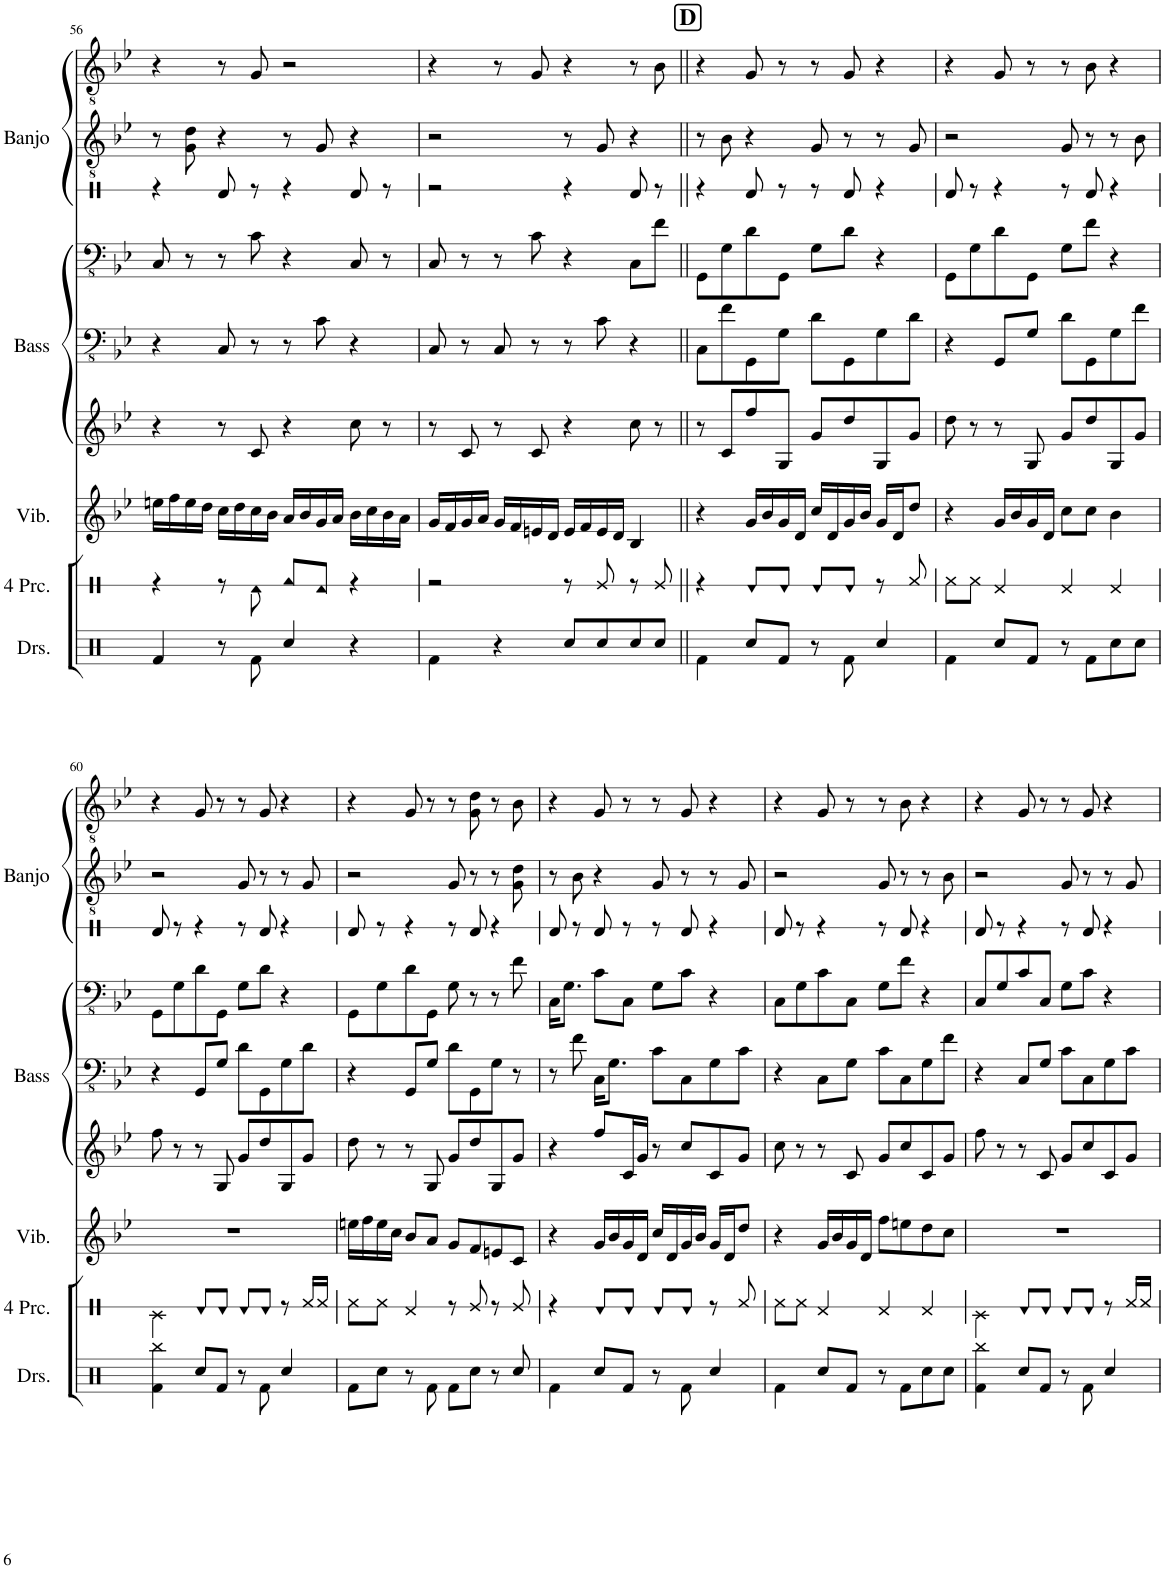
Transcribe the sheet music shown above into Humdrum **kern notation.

**kern	**kern	**kern	**kern	**kern	**kern
*part6	*part5	*part4	*part3	*part2	*part1
*staff6	*staff5	*staff4	*staff3	*staff2	*staff1
*I"Vibraphone	*I"Pitched Bongos	*I"Guitar 2	*I"Guitar 1	*I"Banjo 2	*I"Banjo 1
*I'Vib.	*	*	*	*I'Banjo	*
!!LO:PB:g=z
*clefG2	*clefG2	*clefFv4	*clefFv4	*clefGv2	*clefGv2
*k[b-e-]	*k[b-e-]	*k[b-e-]	*k[b-e-]	*k[b-e-]	*k[b-e-]
*M4/4	*M4/4	*M4/4	*M4/4	*M4/4	*M4/4
=56	=56	=56	=56	=56	=56
16een\LL	4r	4r	8CC/	8r	4r
16ff\	.	.	.	.	.
16ee\	.	.	8r	8G\ 8d\	.
16dd\JJ	.	.	.	.	.
16cc\LL	8r	8CC/	8r	4r	8r
16dd\	.	.	.	.	.
16cc\	8c/	8r	8C\	.	8G/
16b-\JJ	.	.	.	.	.
16a/LL	4r	8r	4r	8r	2r
16b-/	.	.	.	.	.
16g/	.	8C\	.	8G/	.
16a/JJ	.	.	.	.	.
16b-\LL	8cc\	4r	8CC/	4r	.
16cc\	.	.	.	.	.
16b-\	8r	.	8r	.	.
16a\JJ	.	.	.	.	.
=57	=57	=57	=57	=57	=57
16g/LL	8r	8CC/	8CC/	2r	4r
16f/	.	.	.	.	.
16g/	8c/	8r	8r	.	.
16a/JJ	.	.	.	.	.
16g/LL	8r	8CC/	8r	.	8r
16f/	.	.	.	.	.
16en/	8c/	8r	8C\	.	8G/
16d/JJ	.	.	.	.	.
16e/LL	4r	8r	4r	8r	4r
16f/	.	.	.	.	.
16e/	.	8C\	.	8G/	.
16d/JJ	.	.	.	.	.
4B-/	8cc\	4r	8CC\L	4r	8r
.	8r	.	8F\J	.	8B-\
!!LO:REH:place=s1:a:B:cj:fs=14:t=D
=58||	=58||	=58||	=58||	=58||	=58||
4r	8r	8CC\L	8GGG\L	8r	4r
.	8c/L	8F\	8GG\	8B-\	.
16g/LL	8ff/	8GGG\	8D\	4r	8G/
16b-/	.	.	.	.	.
16g/	8G/J	8GG\J	8GGG\J	.	8r
16d/JJ	.	.	.	.	.
16cc/LL	8g/L	8D\L	8GG\L	8G/	8r
16d/	.	.	.	.	.
16g/	8dd/	8GGG\	8D\J	8r	8G/
16b-/JJ	.	.	.	.	.
16g/LL	8G/	8GG\	4r	8r	4r
16d/J	.	.	.	.	.
8dd/J	8g/J	8D\J	.	8G/	.
=59	=59	=59	=59	=59	=59
4r	8dd\	4r	8GGG\L	2r	4r
.	8r	.	8GG\	.	.
16g/LL	8r	8GGG/L	8D\	.	8G/
16b-/	.	.	.	.	.
16g/	8G/	8GG/J	8GGG\J	.	8r
16d/JJ	.	.	.	.	.
8cc\L	8g/L	8D\L	8GG\L	8G/	8r
8cc\J	8dd/	8GGG\	8F\J	8r	8B-\
4b-\	8G/	8GG\	4r	8r	4r
.	8g/J	8F\J	.	8B-\	.
!!LO:LB:g=z
=60	=60	=60	=60	=60	=60
1r	8ff\	4r	8GGG\L	2r	4r
.	8r	.	8GG\	.	.
.	8r	8GGG/L	8D\	.	8G/
.	8G/	8GG/J	8GGG\J	.	8r
.	8g/L	8D\L	8GG\L	8G/	8r
.	8dd/	8GGG\	8D\J	8r	8G/
.	8G/	8GG\	4r	8r	4r
.	8g/J	8D\J	.	8G/	.
=61	=61	=61	=61	=61	=61
16een\LL	8dd\	4r	8GGG\L	2r	4r
16ff\	.	.	.	.	.
16ee\	8r	.	8GG\	.	.
16cc\JJ	.	.	.	.	.
8b-/L	8r	8GGG/L	8D\	.	8G/
8a/J	8G/	8GG/J	8GGG\J	.	8r
8g/L	8g/L	8D\L	8GG\	8G/	8r
8f/	8dd/	8GGG\	8r	8r	8G\ 8d\
8en/	8G/	8GG\J	8r	8r	8r
8c/J	8g/J	8r	8F\	8G\ 8d\	8B-\
=62	=62	=62	=62	=62	=62
4r	4r	8r	16CC\KL	8r	4r
.	.	.	8.GG\J	.	.
.	.	8F\	.	8B-\	.
16g/LL	8ff/L	16CC\KL	8C\L	4r	8G/
16b-/	.	8.GG\J	.	.	.
16g/	16c/L	.	8CC\J	.	8r
16d/JJ	16g/JJ	.	.	.	.
16cc/LL	8r	8C\L	8GG\L	8G/	8r
16d/	.	.	.	.	.
16g/	8cc/L	8CC\	8C\J	8r	8G/
16b-/JJ	.	.	.	.	.
16g/LL	8c/	8GG\	4r	8r	4r
16d/J	.	.	.	.	.
8dd/J	8g/J	8C\J	.	8G/	.
=63	=63	=63	=63	=63	=63
4r	8cc\	4r	8CC\L	2r	4r
.	8r	.	8GG\	.	.
16g/LL	8r	8CC\L	8C\	.	8G/
16b-/	.	.	.	.	.
16g/	8c/	8GG\J	8CC\J	.	8r
16d/JJ	.	.	.	.	.
8ff\L	8g/L	8C\L	8GG\L	8G/	8r
8een\	8cc/	8CC\	8F\J	8r	8B-\
8dd\	8c/	8GG\	4r	8r	4r
8cc\J	8g/J	8F\J	.	8B-\	.
=64	=64	=64	=64	=64	=64
1r	8ff\	4r	8CC/L	2r	4r
.	8r	.	8GG/	.	.
.	8r	8CC/L	8C/	.	8G/
.	8c/	8GG/J	8CC/J	.	8r
.	8g/L	8C\L	8GG\L	8G/	8r
.	8cc/	8CC\	8C\J	8r	8G/
.	8c/	8GG\	4r	8r	4r
.	8g/J	8C\J	.	8G/	.
=	=	=	=	=	=
*-	*-	*-	*-	*-	*-
